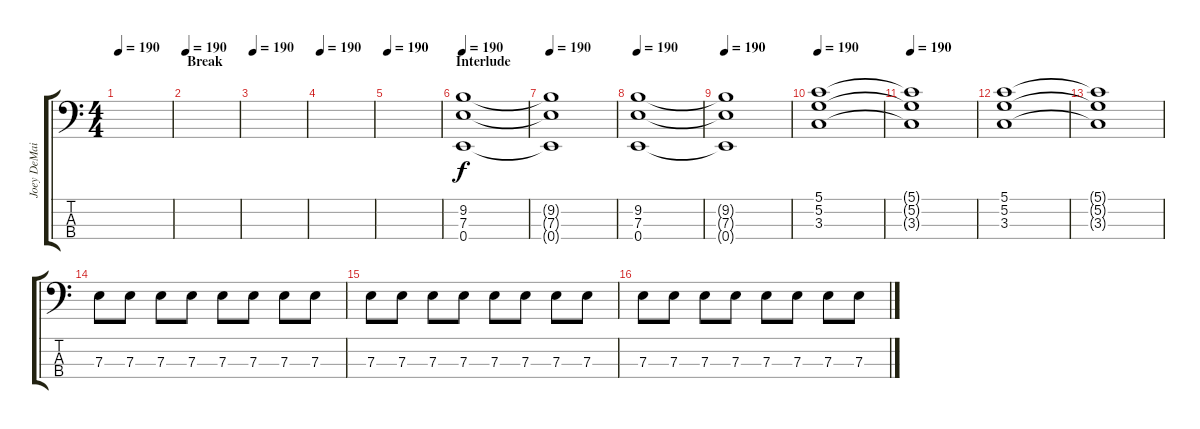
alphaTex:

\track ("Joey DeMaio" "Joey DeMai") {instrument electricbasspick}
\staff {score tabs}
\tuning (G2 D2 A1 E1) {hide}
\ts (4 4)
\tempo 190
\clef f4
\ks c
|
\section ("" "Break")
\tempo 190
|
\tempo 190
|
\tempo 190
|
\tempo 190
|
\section ("" "Interlude")
\tempo 190
(9.2 7.3 0.4).1 |
\tempo 190
(9.2{t} 7.3{t} 0.4{t}).1 |
\tempo 190
(9.2 7.3 0.4).1 |
\tempo 190
(9.2{t} 7.3{t} 0.4{t}).1 |
\tempo 190
(5.1 5.2 3.3).1 |
\tempo 190
(5.1{t} 5.2{t} 3.3{t}).1 |
(5.1 5.2 3.3).1 |
(5.1{t} 5.2{t} 3.3{t}).1 |
7.3.8 7.3.8 7.3.8 7.3.8 7.3.8 7.3.8 7.3.8 7.3.8 |
7.3.8 7.3.8 7.3.8 7.3.8 7.3.8 7.3.8 7.3.8 7.3.8 |
7.3.8 7.3.8 7.3.8 7.3.8 7.3.8 7.3.8 7.3.8 7.3.8
